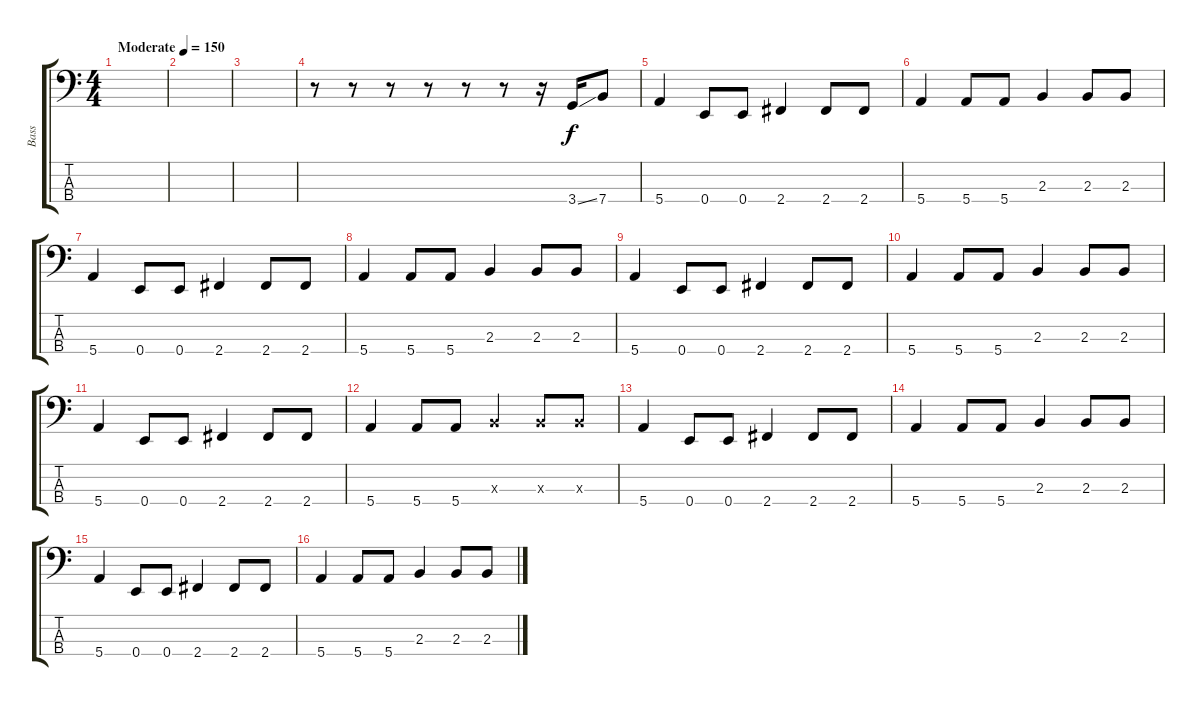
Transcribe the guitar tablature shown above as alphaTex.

\track ("Bass" "Bass") {instrument electricbasspick bank 4}
\staff {score tabs}
\tuning (G2 D2 A1 E1) {hide}
\ts (4 4)
\tempo (150 "Moderate")
\clef f4
\ks c
|
|
|
r.8 r.8 r.8 r.8 r.8 r.8 r.16 3.4{ss}.16 7.4.8 |
5.4.4 0.4.8 0.4.8 2.4.4 2.4.8 2.4.8 |
5.4.4 5.4.8 5.4.8 2.3.4 2.3.8 2.3.8 |
5.4.4 0.4.8 0.4.8 2.4.4 2.4.8 2.4.8 |
5.4.4 5.4.8 5.4.8 2.3.4 2.3.8 2.3.8 |
5.4.4 0.4.8 0.4.8 2.4.4 2.4.8 2.4.8 |
5.4.4 5.4.8 5.4.8 2.3.4 2.3.8 2.3.8 |
5.4.4 0.4.8 0.4.8 2.4.4 2.4.8 2.4.8 |
5.4.4 5.4.8 5.4.8 2.3{x}.4 2.3{x}.8 2.3{x}.8 |
5.4.4 0.4.8 0.4.8 2.4.4 2.4.8 2.4.8 |
5.4.4 5.4.8 5.4.8 2.3.4 2.3.8 2.3.8 |
5.4.4 0.4.8 0.4.8 2.4.4 2.4.8 2.4.8 |
5.4.4 5.4.8 5.4.8 2.3.4 2.3.8 2.3.8
